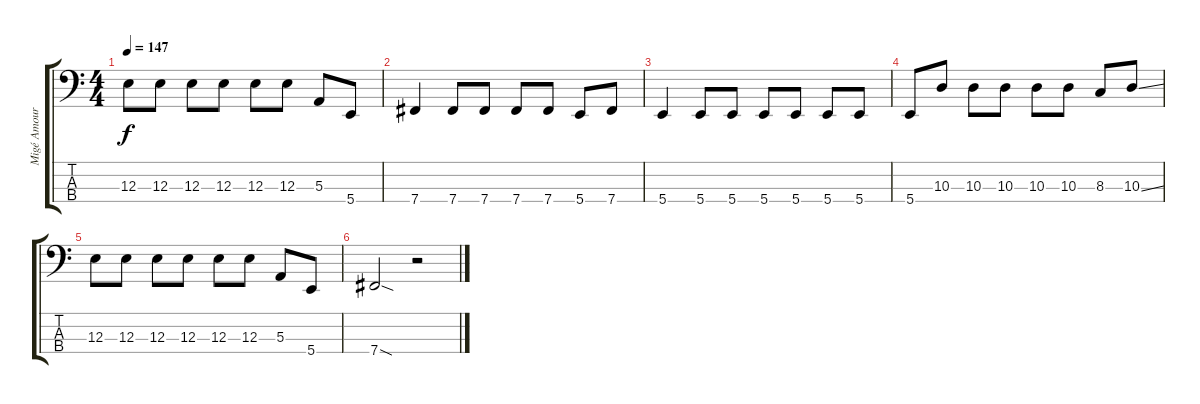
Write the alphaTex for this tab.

\track ("Migé Amour (Bass)" "Migé Amour") {instrument electricbassfinger}
\staff {score tabs}
\tuning (D2 A1 E1 B0) {hide}
\ts (4 4)
\tempo 147
\clef f4
\ks c
12.3.8{dy f} 12.3.8 12.3.8 12.3.8 12.3.8 12.3.8 5.3.8 5.4.8 |
7.4.4 7.4.8 7.4.8 7.4.8 7.4.8 5.4.8 7.4.8 |
5.4.4 5.4.8 5.4.8 5.4.8 5.4.8 5.4.8 5.4.8 |
5.4.8 10.3.8 10.3.8 10.3.8 10.3.8 10.3.8 8.3.8 10.3{ss}.8 |
12.3.8 12.3.8 12.3.8 12.3.8 12.3.8 12.3.8 5.3.8 5.4.8 |
7.4{sod}.2 r.2
